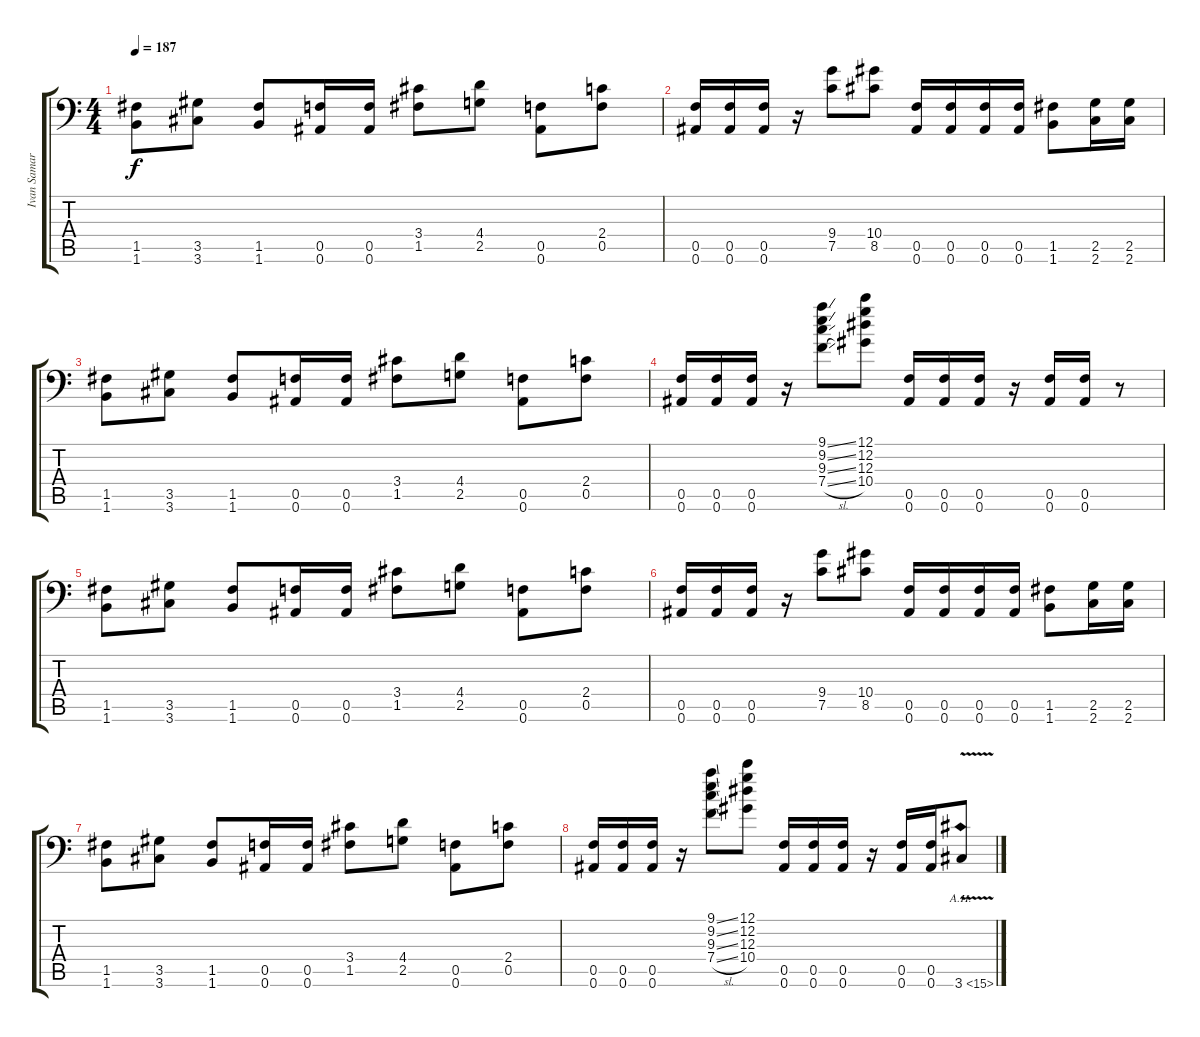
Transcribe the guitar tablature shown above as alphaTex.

\track ("Ivan Samarin # Right Channel" "Ivan Samar") {instrument distortionguitar}
\staff {score tabs}
\tuning (C4 G3 Eb3 Bb2 F2 Bb1) {hide}
\ts (4 4)
\tempo 187
\clef f4
\ks c
(1.5 1.6).8{dy f} (3.5 3.6).8 (1.5 1.6).8 (0.5 0.6).16 (0.5 0.6).16 (3.4 1.5).8 (4.4 2.5).8 (0.5 0.6).8 (2.4 0.5).8 |
(0.5 0.6).16 (0.5 0.6).16 (0.5 0.6).16 r.16 (9.4 7.5).8 (10.4 8.5).8 (0.5 0.6).16 (0.5 0.6).16 (0.5 0.6).16 (0.5 0.6).16 (1.5 1.6).8 (2.5 2.6).16 (2.5 2.6).16 |
(1.5 1.6).8 (3.5 3.6).8 (1.5 1.6).8 (0.5 0.6).16 (0.5 0.6).16 (3.4 1.5).8 (4.4 2.5).8 (0.5 0.6).8 (2.4 0.5).8 |
(0.5 0.6).16 (0.5 0.6).16 (0.5 0.6).16 r.16 (9.1{ss} 9.2{ss} 9.3{ss} 7.4{sl}).8 (12.1 12.2 12.3 10.4).8 (0.5 0.6).16 (0.5 0.6).16 (0.5 0.6).16 r.16 (0.5 0.6).16 (0.5 0.6).16 r.8 |
(1.5 1.6).8 (3.5 3.6).8 (1.5 1.6).8 (0.5 0.6).16 (0.5 0.6).16 (3.4 1.5).8 (4.4 2.5).8 (0.5 0.6).8 (2.4 0.5).8 |
(0.5 0.6).16 (0.5 0.6).16 (0.5 0.6).16 r.16 (9.4 7.5).8 (10.4 8.5).8 (0.5 0.6).16 (0.5 0.6).16 (0.5 0.6).16 (0.5 0.6).16 (1.5 1.6).8 (2.5 2.6).16 (2.5 2.6).16 |
(1.5 1.6).8 (3.5 3.6).8 (1.5 1.6).8 (0.5 0.6).16 (0.5 0.6).16 (3.4 1.5).8 (4.4 2.5).8 (0.5 0.6).8 (2.4 0.5).8 |
(0.5 0.6).16 (0.5 0.6).16 (0.5 0.6).16 r.16 (9.1{ss} 9.2{ss} 9.3{ss} 7.4{sl}).8 (12.1 12.2 12.3 10.4).8 (0.5 0.6).16 (0.5 0.6).16 (0.5 0.6).16 r.16 (0.5 0.6).16 (0.5 0.6).16 3.6{ah 12 v}.8
